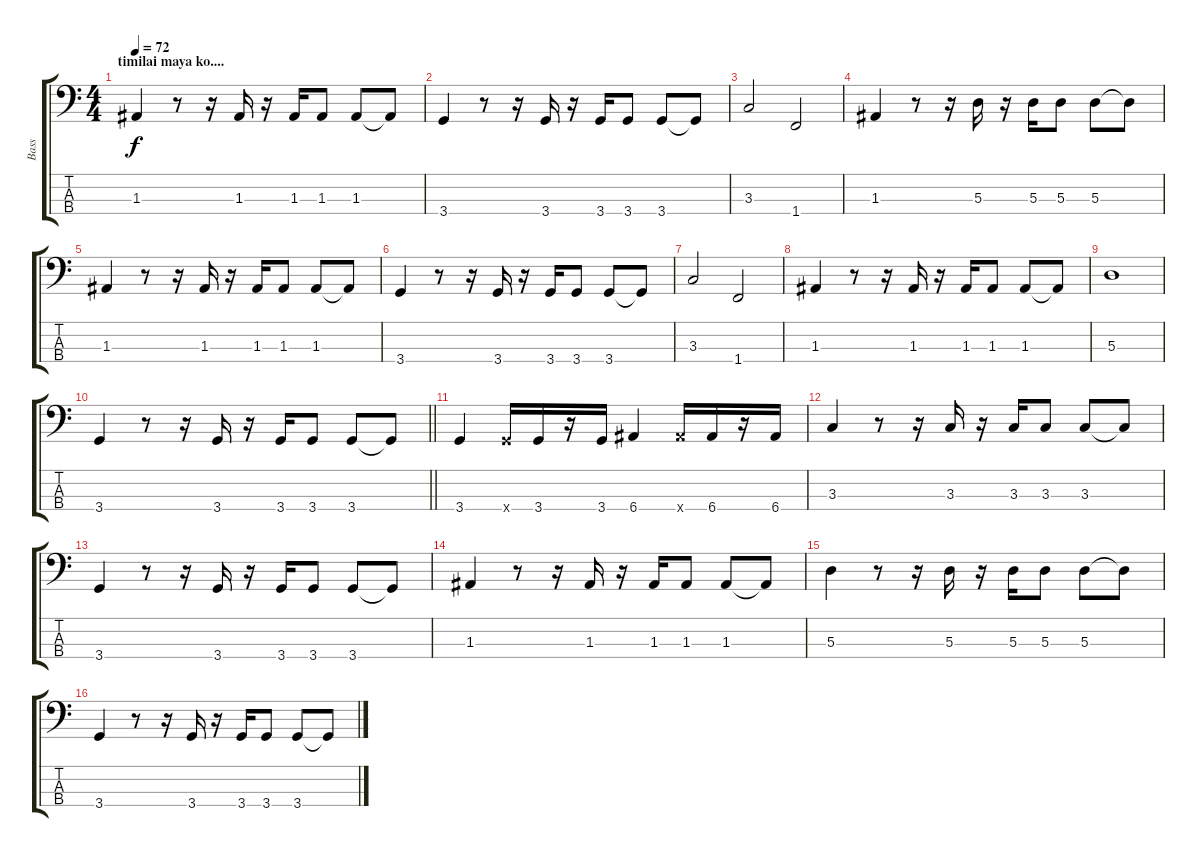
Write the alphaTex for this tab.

\track ("Bass" "Bass") {instrument electricbassfinger}
\staff {score tabs}
\tuning (G2 D2 A1 E1) {hide}
\ts (4 4)
\section ("" "timilai maya ko....")
\tempo 72
\clef f4
\ks c
1.3.4{dy f} r.8 r.16 1.3.16 r.16 1.3.16 1.3.8 1.3.8 1.3{t}.8 |
3.4.4 r.8 r.16 3.4.16 r.16 3.4.16 3.4.8 3.4.8 3.4{t}.8 |
3.3.2 1.4.2 |
1.3.4 r.8 r.16 5.3.16 r.16 5.3.16 5.3.8 5.3.8 5.3{t}.8 |
1.3.4 r.8 r.16 1.3.16 r.16 1.3.16 1.3.8 1.3.8 1.3{t}.8 |
3.4.4 r.8 r.16 3.4.16 r.16 3.4.16 3.4.8 3.4.8 3.4{t}.8 |
3.3.2 1.4.2 |
1.3.4 r.8 r.16 1.3.16 r.16 1.3.16 1.3.8 1.3.8 1.3{t}.8 |
5.3.1 |
\barLineRight lightlight
3.4.4 r.8 r.16 3.4.16 r.16 3.4.16 3.4.8 3.4.8 3.4{t}.8 |
3.4.4 3.4{x}.16 3.4.16 r.16 3.4.16 6.4.4 6.4{x}.16 6.4.16 r.16 6.4.16 |
3.3.4 r.8 r.16 3.3.16 r.16 3.3.16 3.3.8 3.3.8 3.3{t}.8 |
3.4.4 r.8 r.16 3.4.16 r.16 3.4.16 3.4.8 3.4.8 3.4{t}.8 |
1.3.4 r.8 r.16 1.3.16 r.16 1.3.16 1.3.8 1.3.8 1.3{t}.8 |
5.3.4 r.8 r.16 5.3.16 r.16 5.3.16 5.3.8 5.3.8 5.3{t}.8 |
3.4.4 r.8 r.16 3.4.16 r.16 3.4.16 3.4.8 3.4.8 3.4{t}.8
